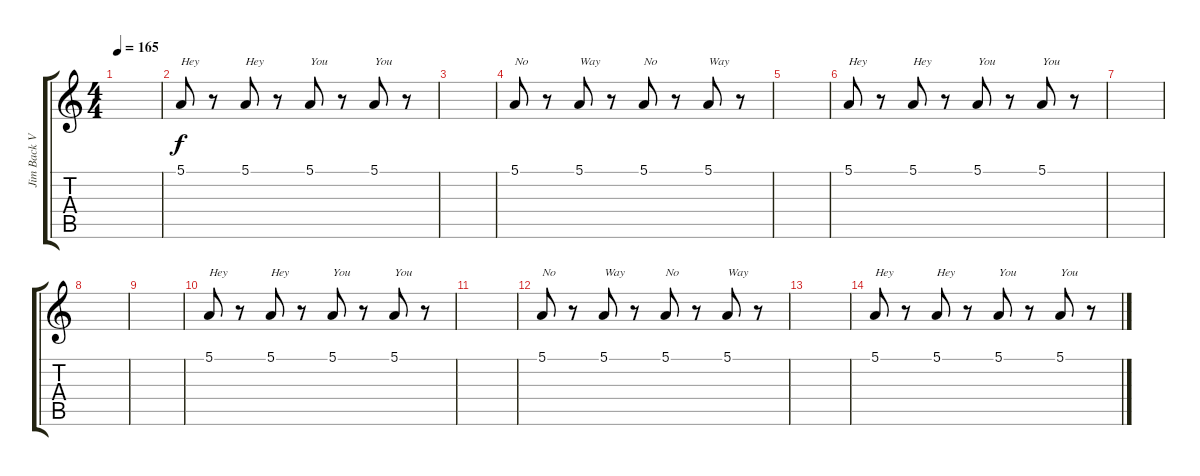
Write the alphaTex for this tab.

\track ("Jim Back Vocals" "Jim Back V") {instrument altosax}
\staff {score tabs}
\tuning (E4 B3 G3 D3 A2 D2) {hide}
\ts (4 4)
\tempo 165
\clef g2
\ks c
|
5.1.8{txt "Hey"} r.8 5.1.8{txt "Hey"} r.8 5.1.8{txt "You"} r.8 5.1.8{txt "You"} r.8 |
|
5.1.8{txt "No"} r.8 5.1.8{txt "Way"} r.8 5.1.8{txt "No"} r.8 5.1.8{txt "Way"} r.8 |
|
5.1.8{txt "Hey"} r.8 5.1.8{txt "Hey"} r.8 5.1.8{txt "You"} r.8 5.1.8{txt "You"} r.8 |
|
|
|
5.1.8{txt "Hey"} r.8 5.1.8{txt "Hey"} r.8 5.1.8{txt "You"} r.8 5.1.8{txt "You"} r.8 |
|
5.1.8{txt "No"} r.8 5.1.8{txt "Way"} r.8 5.1.8{txt "No"} r.8 5.1.8{txt "Way"} r.8 |
|
5.1.8{txt "Hey"} r.8 5.1.8{txt "Hey"} r.8 5.1.8{txt "You"} r.8 5.1.8{txt "You"} r.8
